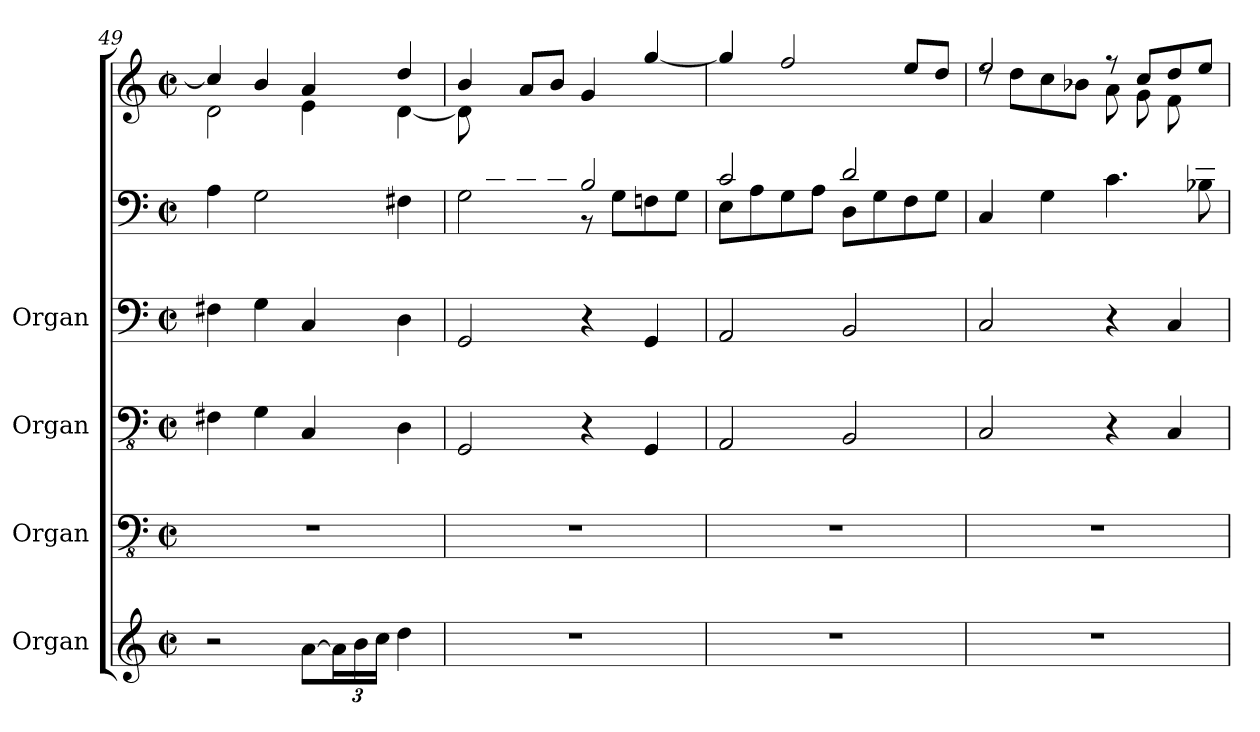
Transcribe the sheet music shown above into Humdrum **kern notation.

**kern	**kern	**kern	**kern	**kern	**kern
*part4	*part3	*part2	*part1	*part1	*part1
*staff6	*staff5	*staff4	*staff3	*staff2	*staff1
*I"Organ	*I"Organ	*I"Organ	*I"Organ	*	*
!!LO:PB:g=z
*clefG2	*clefFv4	*clefFv4	*clefF4	*clefF4	*clefG2
*k[]	*k[]	*k[]	*k[]	*k[]	*k[]
*M2/2	*M2/2	*M2/2	*M2/2	*M2/2	*M2/2
*met(c|)	*met(c|)	*met(c|)	*met(c|)	*met(c|)	*met(c|)
=49	=49	=49	=49	=49	=49
*	*	*	*	*	*^
2r	1r	4FF#X\	4F#X\	4A\	4cc/]	2d\
.	.	4GG\	4G\	2G\	4b/	.
[8a\L	.	4CC/	4C/	.	4a/	4e\
*Xbrackettup	*	*	*	*	*	*
24a\L]	.	.	.	.	.	.
24b\	.	.	.	.	.	.
24cc\JJ	.	.	.	.	.	.
4dd\	.	4DD\	4D\	4F#X\	4dd/	[4d\
=50	=50	=50	=50	=50	=50	=50
*	*	*	*	*^	*	*
1r	1r	2GGG/	2GG/	8ryy	2G\	4b/	8d\L]
.	.	.	.	8d/	.	.	2..ryy
.	.	.	.	8c/	.	8a/L	.
.	.	.	.	8d/J	.	8b/J	.
.	.	4r	4r	2B/	8rBB	4g/	.
.	.	.	.	.	8G\L	.	.
.	.	4GGG/	4GG/	.	8Fn\	[4gg/	.
.	.	.	.	.	8G\J	.	.
*	*	*	*	*	*	*v	*v
=51	=51	=51	=51	=51	=51	=51
1r	1r	2AAA/	2AA/	2c/	8E\L	4gg/]
.	.	.	.	.	8A\	.
.	.	.	.	.	8G\	2ff/
.	.	.	.	.	8A\J	.
.	.	2BBB/	2BB/	2d/	8D\L	.
.	.	.	.	.	8G\	.
.	.	.	.	.	8F\	8ee/L
.	.	.	.	.	8G\J	8dd/J
=52	=52	=52	=52	=52	=52	=52
*	*	*	*	*	*	*^
1r	1r	2CC/	2C/	2..ryy	4C/	2ee/	8rdd
.	.	.	.	.	.	.	8dd\L
.	.	.	.	.	4G\	.	8cc\
.	.	.	.	.	.	.	8b-X\J
.	.	4r	4r	.	4.c\	8r	8a\L
.	.	.	.	.	.	8cc/L	8g\
.	.	4CC/	4C/	.	.	8dd/	8f\
.	.	.	.	8e/J	8B-X\	8ee/J	8ryy
*	*	*	*	*v	*v	*	*
*	*	*	*	*	*v	*v
=	=	=	=	=	=
*-	*-	*-	*-	*-	*-
